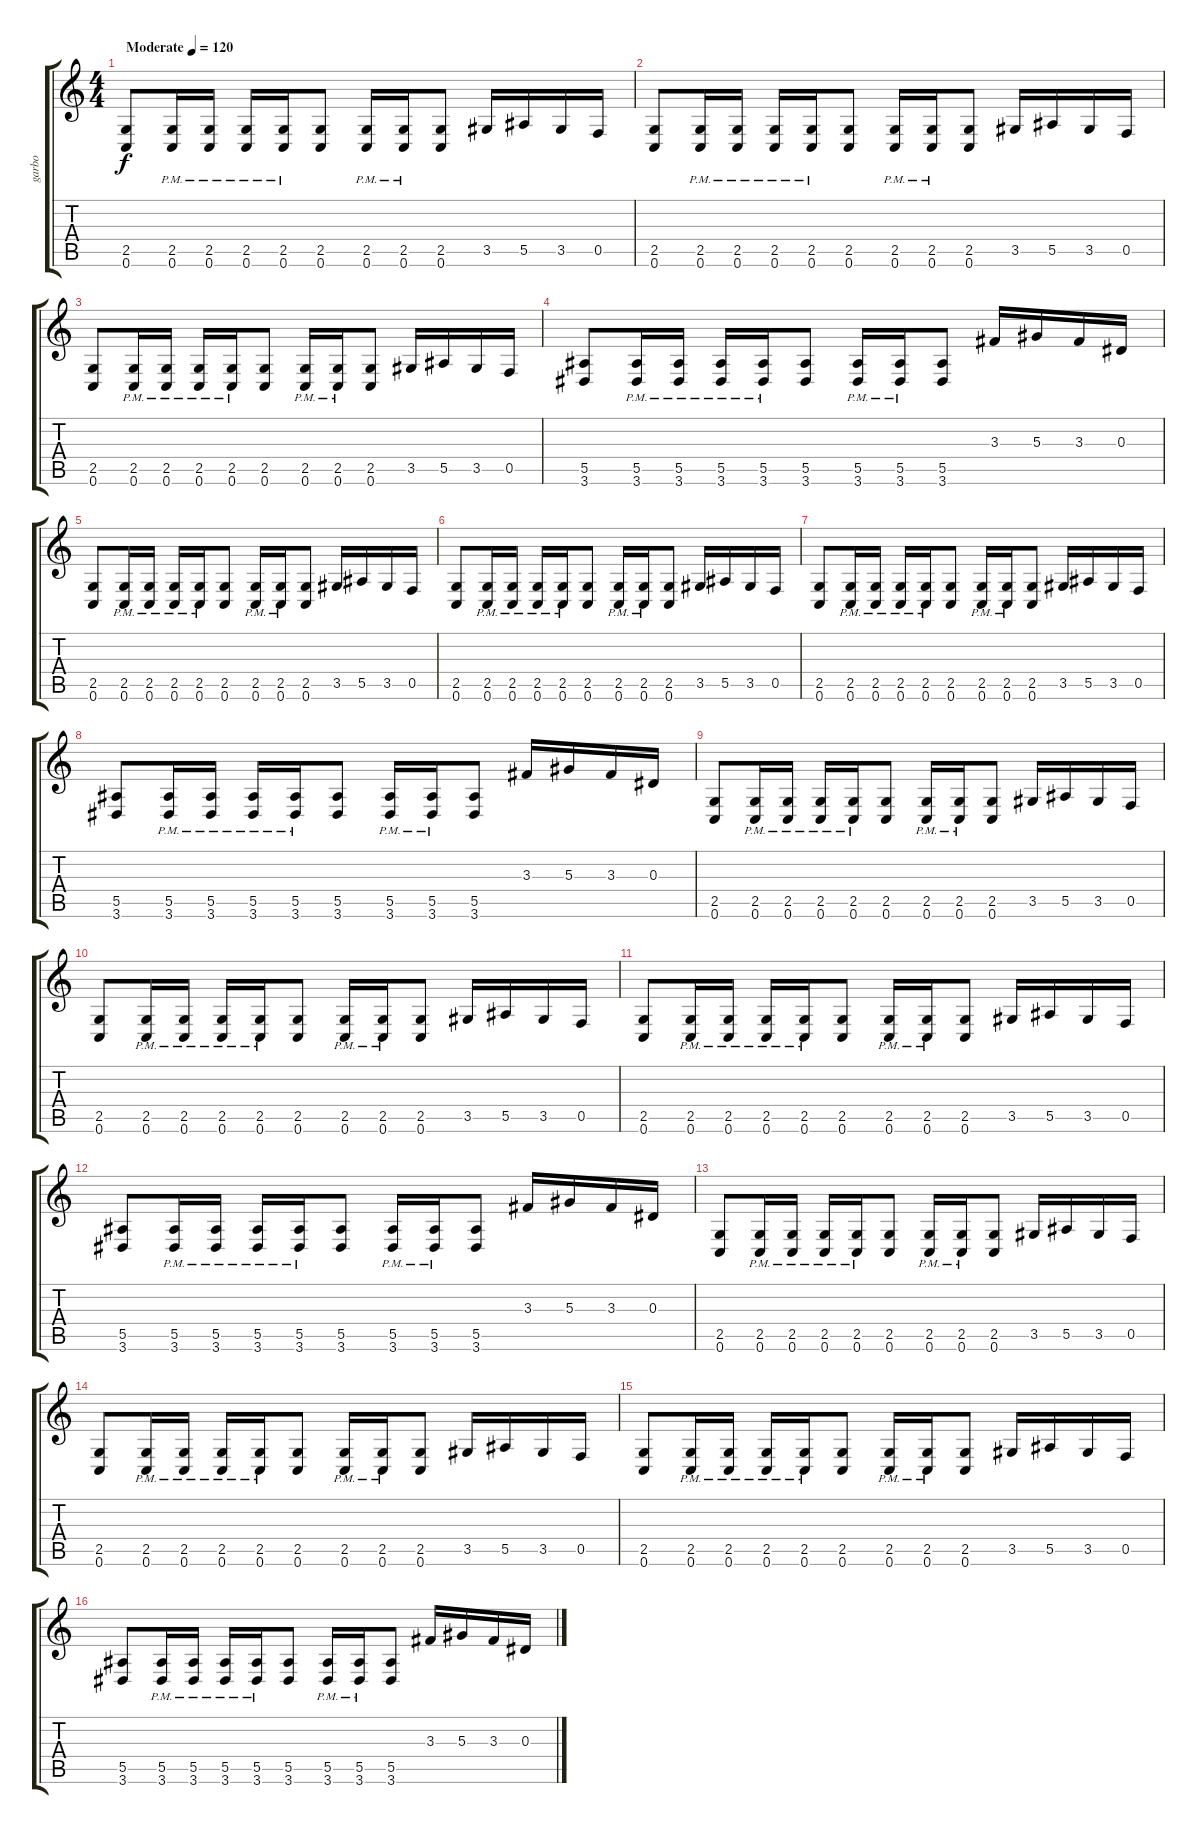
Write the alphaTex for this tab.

\track ("garbo" "garbo") {instrument distortionguitar}
\staff {score tabs}
\tuning (C4 G3 Eb3 Bb2 F2 C2) {hide}
\ts (4 4)
\tempo (120 "Moderate")
\clef g2
\ks c
(2.5 0.6).8{dy f instrument distortionguitar} (2.5{pm} 0.6{pm}).16 (2.5{pm} 0.6{pm}).16 (2.5{pm} 0.6{pm}).16 (2.5{pm} 0.6{pm}).16 (2.5 0.6).8 (2.5{pm} 0.6{pm}).16 (2.5{pm} 0.6{pm}).16 (2.5 0.6).8 3.5.16 5.5.16 3.5.16 0.5.16 |
(2.5 0.6).8 (2.5{pm} 0.6{pm}).16 (2.5{pm} 0.6{pm}).16 (2.5{pm} 0.6{pm}).16 (2.5{pm} 0.6{pm}).16 (2.5 0.6).8 (2.5{pm} 0.6{pm}).16 (2.5{pm} 0.6{pm}).16 (2.5 0.6).8 3.5.16 5.5.16 3.5.16 0.5.16 |
(2.5 0.6).8 (2.5{pm} 0.6{pm}).16 (2.5{pm} 0.6{pm}).16 (2.5{pm} 0.6{pm}).16 (2.5{pm} 0.6{pm}).16 (2.5 0.6).8 (2.5{pm} 0.6{pm}).16 (2.5{pm} 0.6{pm}).16 (2.5 0.6).8 3.5.16 5.5.16 3.5.16 0.5.16 |
(5.5 3.6).8 (5.5{pm} 3.6{pm}).16 (5.5{pm} 3.6{pm}).16 (5.5{pm} 3.6{pm}).16 (5.5{pm} 3.6{pm}).16 (5.5 3.6).8 (5.5{pm} 3.6{pm}).16 (5.5{pm} 3.6{pm}).16 (5.5 3.6).8 3.3.16 5.3.16 3.3.16 0.3.16 |
(2.5 0.6).8 (2.5{pm} 0.6{pm}).16 (2.5{pm} 0.6{pm}).16 (2.5{pm} 0.6{pm}).16 (2.5{pm} 0.6{pm}).16 (2.5 0.6).8 (2.5{pm} 0.6{pm}).16 (2.5{pm} 0.6{pm}).16 (2.5 0.6).8 3.5.16 5.5.16 3.5.16 0.5.16 |
(2.5 0.6).8 (2.5{pm} 0.6{pm}).16 (2.5{pm} 0.6{pm}).16 (2.5{pm} 0.6{pm}).16 (2.5{pm} 0.6{pm}).16 (2.5 0.6).8 (2.5{pm} 0.6{pm}).16 (2.5{pm} 0.6{pm}).16 (2.5 0.6).8 3.5.16 5.5.16 3.5.16 0.5.16 |
(2.5 0.6).8 (2.5{pm} 0.6{pm}).16 (2.5{pm} 0.6{pm}).16 (2.5{pm} 0.6{pm}).16 (2.5{pm} 0.6{pm}).16 (2.5 0.6).8 (2.5{pm} 0.6{pm}).16 (2.5{pm} 0.6{pm}).16 (2.5 0.6).8 3.5.16 5.5.16 3.5.16 0.5.16 |
(5.5 3.6).8 (5.5{pm} 3.6{pm}).16 (5.5{pm} 3.6{pm}).16 (5.5{pm} 3.6{pm}).16 (5.5{pm} 3.6{pm}).16 (5.5 3.6).8 (5.5{pm} 3.6{pm}).16 (5.5{pm} 3.6{pm}).16 (5.5 3.6).8 3.3.16 5.3.16 3.3.16 0.3.16 |
(2.5 0.6).8 (2.5{pm} 0.6{pm}).16 (2.5{pm} 0.6{pm}).16 (2.5{pm} 0.6{pm}).16 (2.5{pm} 0.6{pm}).16 (2.5 0.6).8 (2.5{pm} 0.6{pm}).16 (2.5{pm} 0.6{pm}).16 (2.5 0.6).8 3.5.16 5.5.16 3.5.16 0.5.16 |
(2.5 0.6).8 (2.5{pm} 0.6{pm}).16 (2.5{pm} 0.6{pm}).16 (2.5{pm} 0.6{pm}).16 (2.5{pm} 0.6{pm}).16 (2.5 0.6).8 (2.5{pm} 0.6{pm}).16 (2.5{pm} 0.6{pm}).16 (2.5 0.6).8 3.5.16 5.5.16 3.5.16 0.5.16 |
(2.5 0.6).8 (2.5{pm} 0.6{pm}).16 (2.5{pm} 0.6{pm}).16 (2.5{pm} 0.6{pm}).16 (2.5{pm} 0.6{pm}).16 (2.5 0.6).8 (2.5{pm} 0.6{pm}).16 (2.5{pm} 0.6{pm}).16 (2.5 0.6).8 3.5.16 5.5.16 3.5.16 0.5.16 |
(5.5 3.6).8 (5.5{pm} 3.6{pm}).16 (5.5{pm} 3.6{pm}).16 (5.5{pm} 3.6{pm}).16 (5.5{pm} 3.6{pm}).16 (5.5 3.6).8 (5.5{pm} 3.6{pm}).16 (5.5{pm} 3.6{pm}).16 (5.5 3.6).8 3.3.16 5.3.16 3.3.16 0.3.16 |
(2.5 0.6).8 (2.5{pm} 0.6{pm}).16 (2.5{pm} 0.6{pm}).16 (2.5{pm} 0.6{pm}).16 (2.5{pm} 0.6{pm}).16 (2.5 0.6).8 (2.5{pm} 0.6{pm}).16 (2.5{pm} 0.6{pm}).16 (2.5 0.6).8 3.5.16 5.5.16 3.5.16 0.5.16 |
(2.5 0.6).8 (2.5{pm} 0.6{pm}).16 (2.5{pm} 0.6{pm}).16 (2.5{pm} 0.6{pm}).16 (2.5{pm} 0.6{pm}).16 (2.5 0.6).8 (2.5{pm} 0.6{pm}).16 (2.5{pm} 0.6{pm}).16 (2.5 0.6).8 3.5.16 5.5.16 3.5.16 0.5.16 |
(2.5 0.6).8 (2.5{pm} 0.6{pm}).16 (2.5{pm} 0.6{pm}).16 (2.5{pm} 0.6{pm}).16 (2.5{pm} 0.6{pm}).16 (2.5 0.6).8 (2.5{pm} 0.6{pm}).16 (2.5{pm} 0.6{pm}).16 (2.5 0.6).8 3.5.16 5.5.16 3.5.16 0.5.16 |
(5.5 3.6).8 (5.5{pm} 3.6{pm}).16 (5.5{pm} 3.6{pm}).16 (5.5{pm} 3.6{pm}).16 (5.5{pm} 3.6{pm}).16 (5.5 3.6).8 (5.5{pm} 3.6{pm}).16 (5.5{pm} 3.6{pm}).16 (5.5 3.6).8 3.3.16 5.3.16 3.3.16 0.3.16
